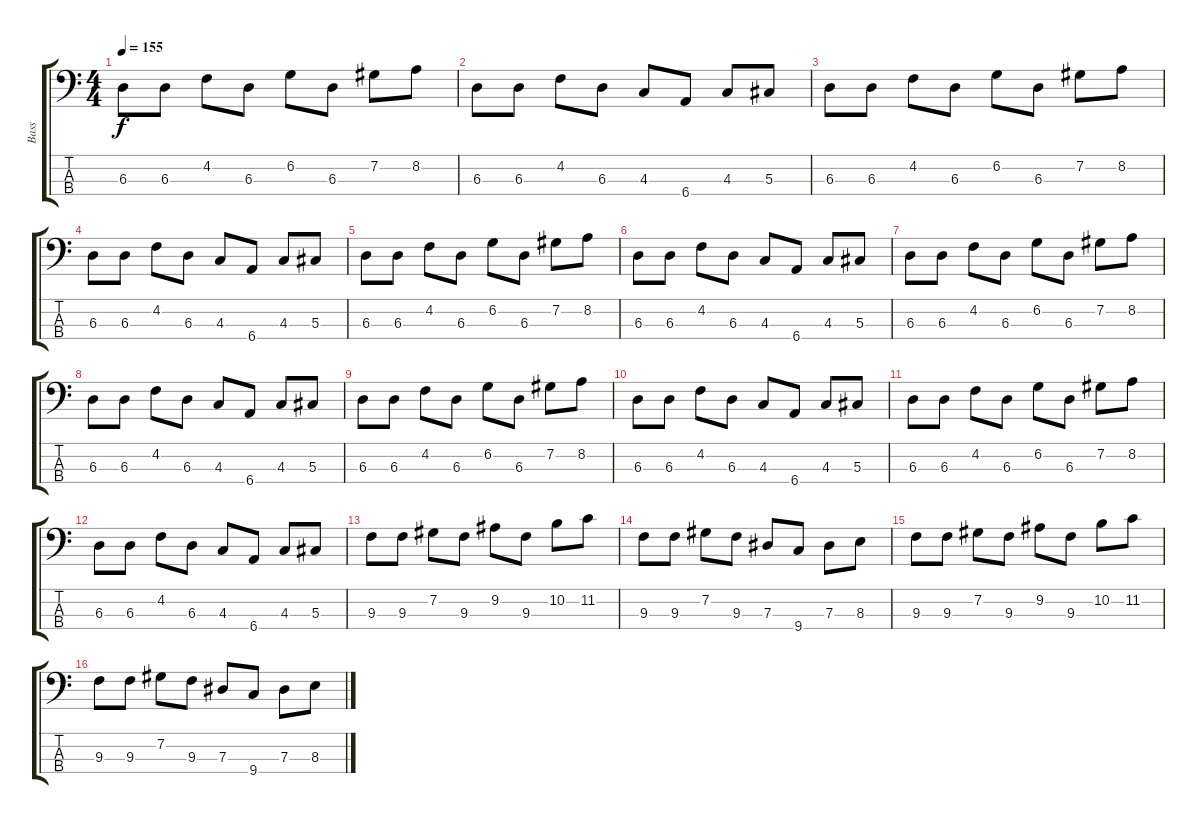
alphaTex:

\track ("Bass" "Bass") {instrument acousticbass}
\staff {score tabs}
\tuning (Gb2 Db2 Ab1 Eb1) {hide}
\ts (4 4)
\tempo 155
\clef f4
\ks c
6.3.8{dy f} 6.3.8 4.2.8 6.3.8 6.2.8 6.3.8 7.2.8 8.2.8 |
6.3.8 6.3.8 4.2.8 6.3.8 4.3.8 6.4.8 4.3.8 5.3.8 |
6.3.8 6.3.8 4.2.8 6.3.8 6.2.8 6.3.8 7.2.8 8.2.8 |
6.3.8 6.3.8 4.2.8 6.3.8 4.3.8 6.4.8 4.3.8 5.3.8 |
6.3.8 6.3.8 4.2.8 6.3.8 6.2.8 6.3.8 7.2.8 8.2.8 |
6.3.8 6.3.8 4.2.8 6.3.8 4.3.8 6.4.8 4.3.8 5.3.8 |
6.3.8 6.3.8 4.2.8 6.3.8 6.2.8 6.3.8 7.2.8 8.2.8 |
6.3.8 6.3.8 4.2.8 6.3.8 4.3.8 6.4.8 4.3.8 5.3.8 |
6.3.8 6.3.8 4.2.8 6.3.8 6.2.8 6.3.8 7.2.8 8.2.8 |
6.3.8 6.3.8 4.2.8 6.3.8 4.3.8 6.4.8 4.3.8 5.3.8 |
6.3.8 6.3.8 4.2.8 6.3.8 6.2.8 6.3.8 7.2.8 8.2.8 |
6.3.8 6.3.8 4.2.8 6.3.8 4.3.8 6.4.8 4.3.8 5.3.8 |
9.3.8 9.3.8 7.2.8 9.3.8 9.2.8 9.3.8 10.2.8 11.2.8 |
9.3.8 9.3.8 7.2.8 9.3.8 7.3.8 9.4.8 7.3.8 8.3.8 |
9.3.8 9.3.8 7.2.8 9.3.8 9.2.8 9.3.8 10.2.8 11.2.8 |
9.3.8 9.3.8 7.2.8 9.3.8 7.3.8 9.4.8 7.3.8 8.3.8
